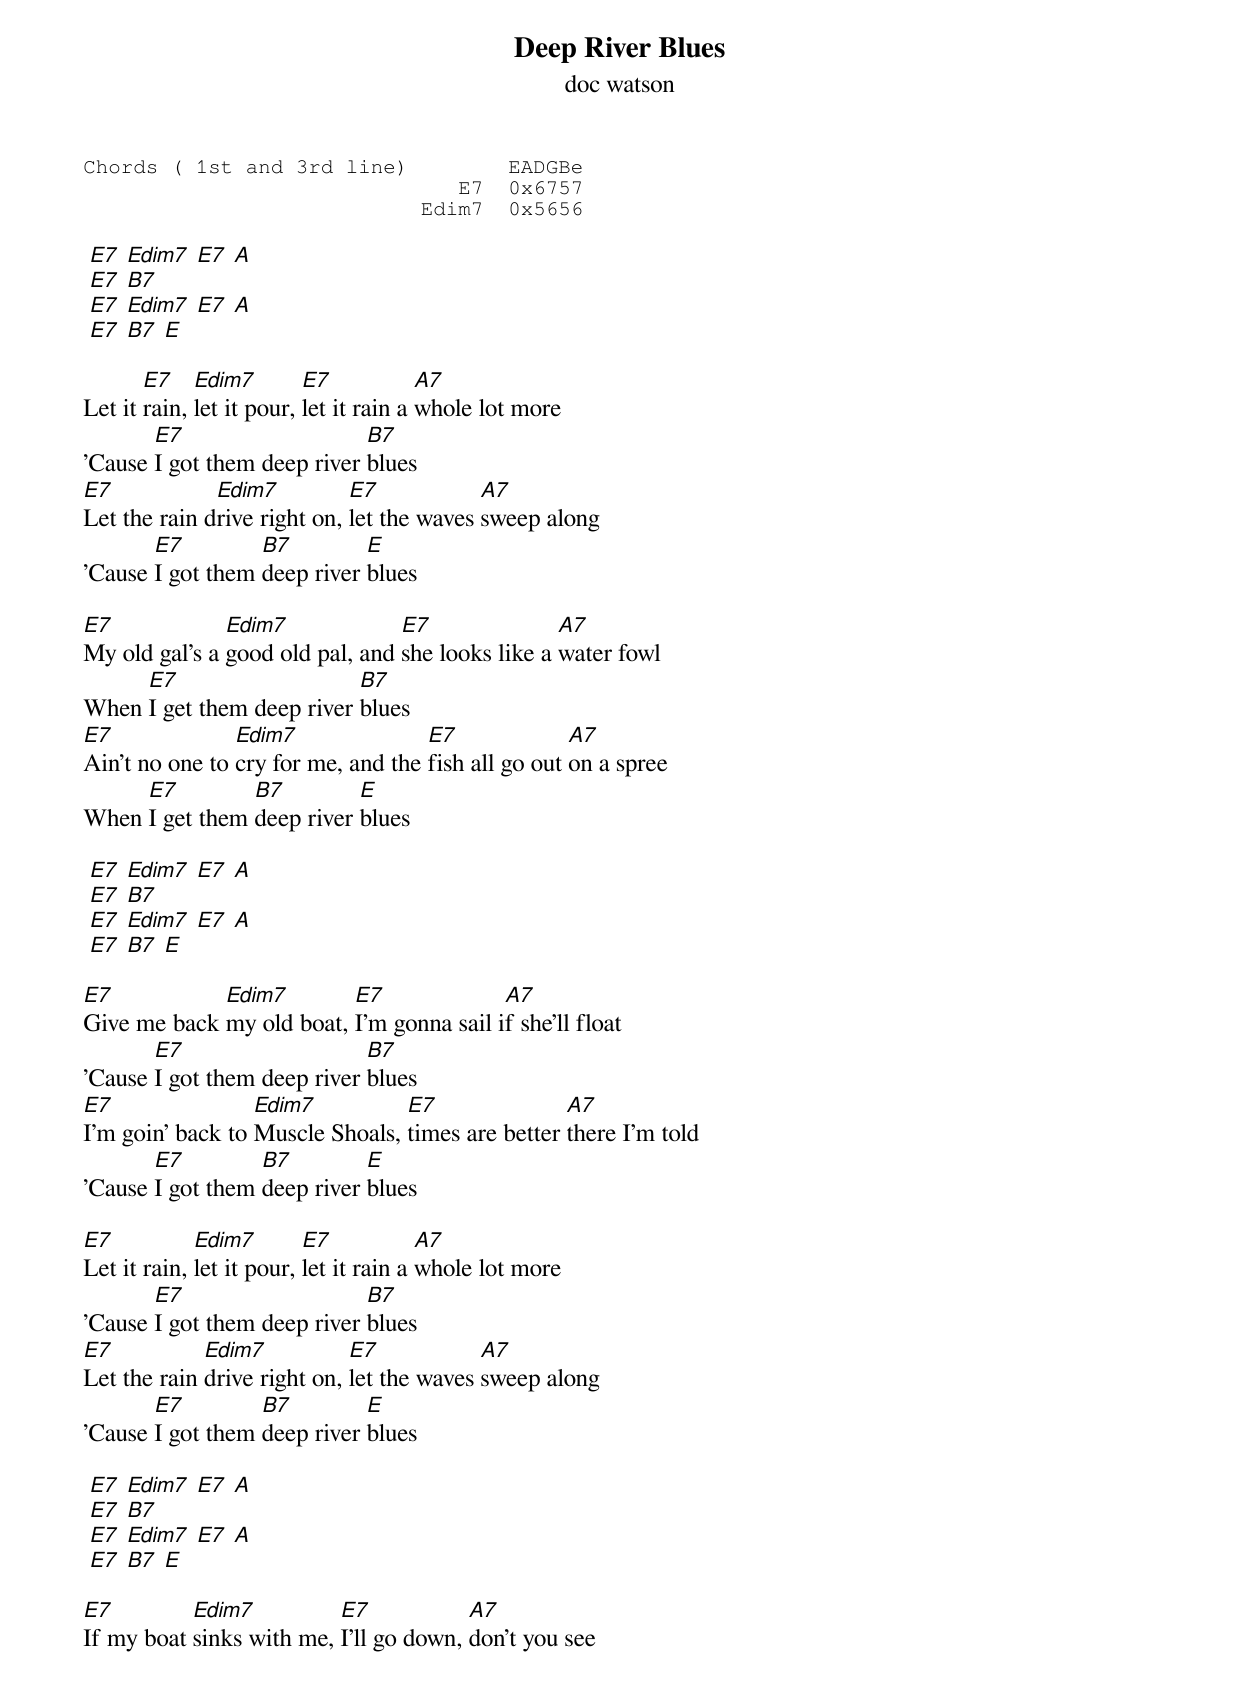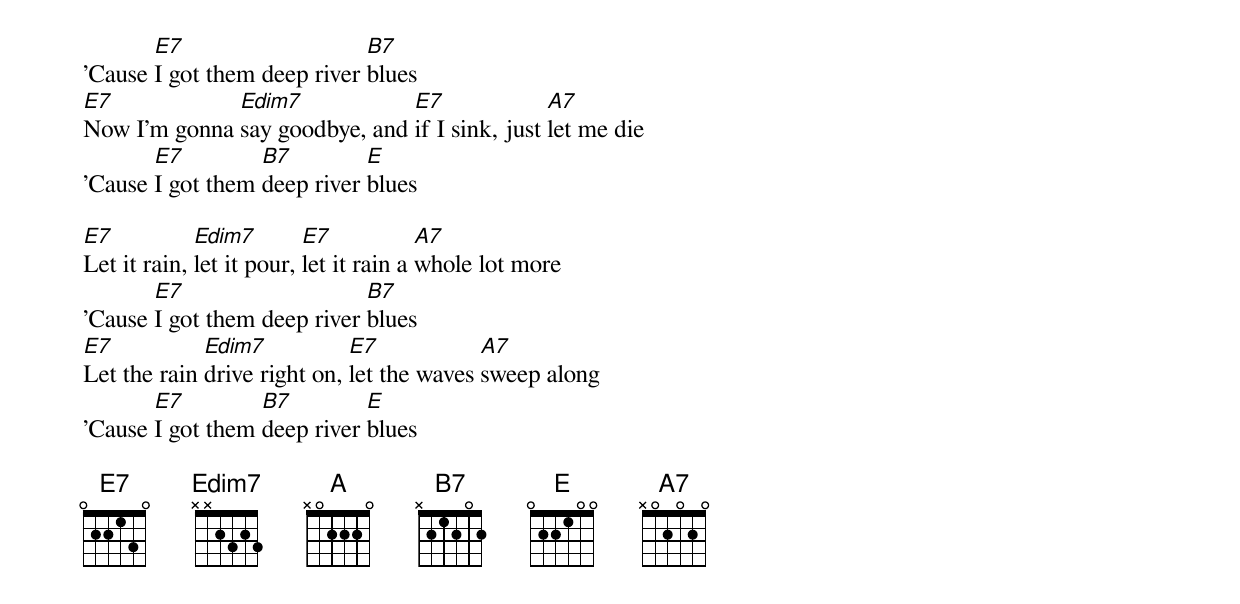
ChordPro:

{title: Deep River Blues}
{subtitle: doc watson}

{sot}
Chords ( 1st and 3rd line)        EADGBe
                              E7  0x6757
                           Edim7  0x5656
{eot}

 [E7] [Edim7] [E7] [A]
 [E7] [B7]
 [E7] [Edim7] [E7] [A]
 [E7] [B7] [E]

Let it [E7]rain, [Edim7]let it pour, [E7]let it rain a [A7]whole lot more
'Cause [E7]I got them deep river [B7]blues
[E7]Let the rain d[Edim7]rive right on, [E7]let the waves [A7]sweep along
'Cause [E7]I got them [B7]deep river [E]blues

[E7]My old gal's a [Edim7]good old pal, and [E7]she looks like a [A7]water fowl
When [E7]I get them deep river [B7]blues
[E7]Ain't no one to [Edim7]cry for me, and the [E7]fish all go out [A7]on a spree
When [E7]I get them [B7]deep river [E]blues

 [E7] [Edim7] [E7] [A]
 [E7] [B7]
 [E7] [Edim7] [E7] [A]
 [E7] [B7] [E]

[E7]Give me back [Edim7]my old boat, [E7]I'm gonna sail i[A7]f she'll float
'Cause [E7]I got them deep river [B7]blues
[E7]I'm goin' back to [Edim7]Muscle Shoals, [E7]times are better [A7]there I'm told
'Cause [E7]I got them [B7]deep river [E]blues

[E7]Let it rain, [Edim7]let it pour, [E7]let it rain a [A7]whole lot more
'Cause [E7]I got them deep river [B7]blues
[E7]Let the rain [Edim7]drive right on, [E7]let the waves [A7]sweep along
'Cause [E7]I got them [B7]deep river [E]blues

 [E7] [Edim7] [E7] [A]
 [E7] [B7]
 [E7] [Edim7] [E7] [A]
 [E7] [B7] [E]

[E7]If my boat [Edim7]sinks with me, [E7]I'll go down, [A7]don't you see
'Cause [E7]I got them deep river [B7]blues
[E7]Now I'm gonna [Edim7]say goodbye, and [E7]if I sink, just [A7]let me die
'Cause [E7]I got them [B7]deep river [E]blues

[E7]Let it rain, [Edim7]let it pour, [E7]let it rain a [A7]whole lot more
'Cause [E7]I got them deep river [B7]blues
[E7]Let the rain [Edim7]drive right on, [E7]let the waves [A7]sweep along
'Cause [E7]I got them [B7]deep river [E]blues

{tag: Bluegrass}
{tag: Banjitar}
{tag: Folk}
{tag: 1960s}
